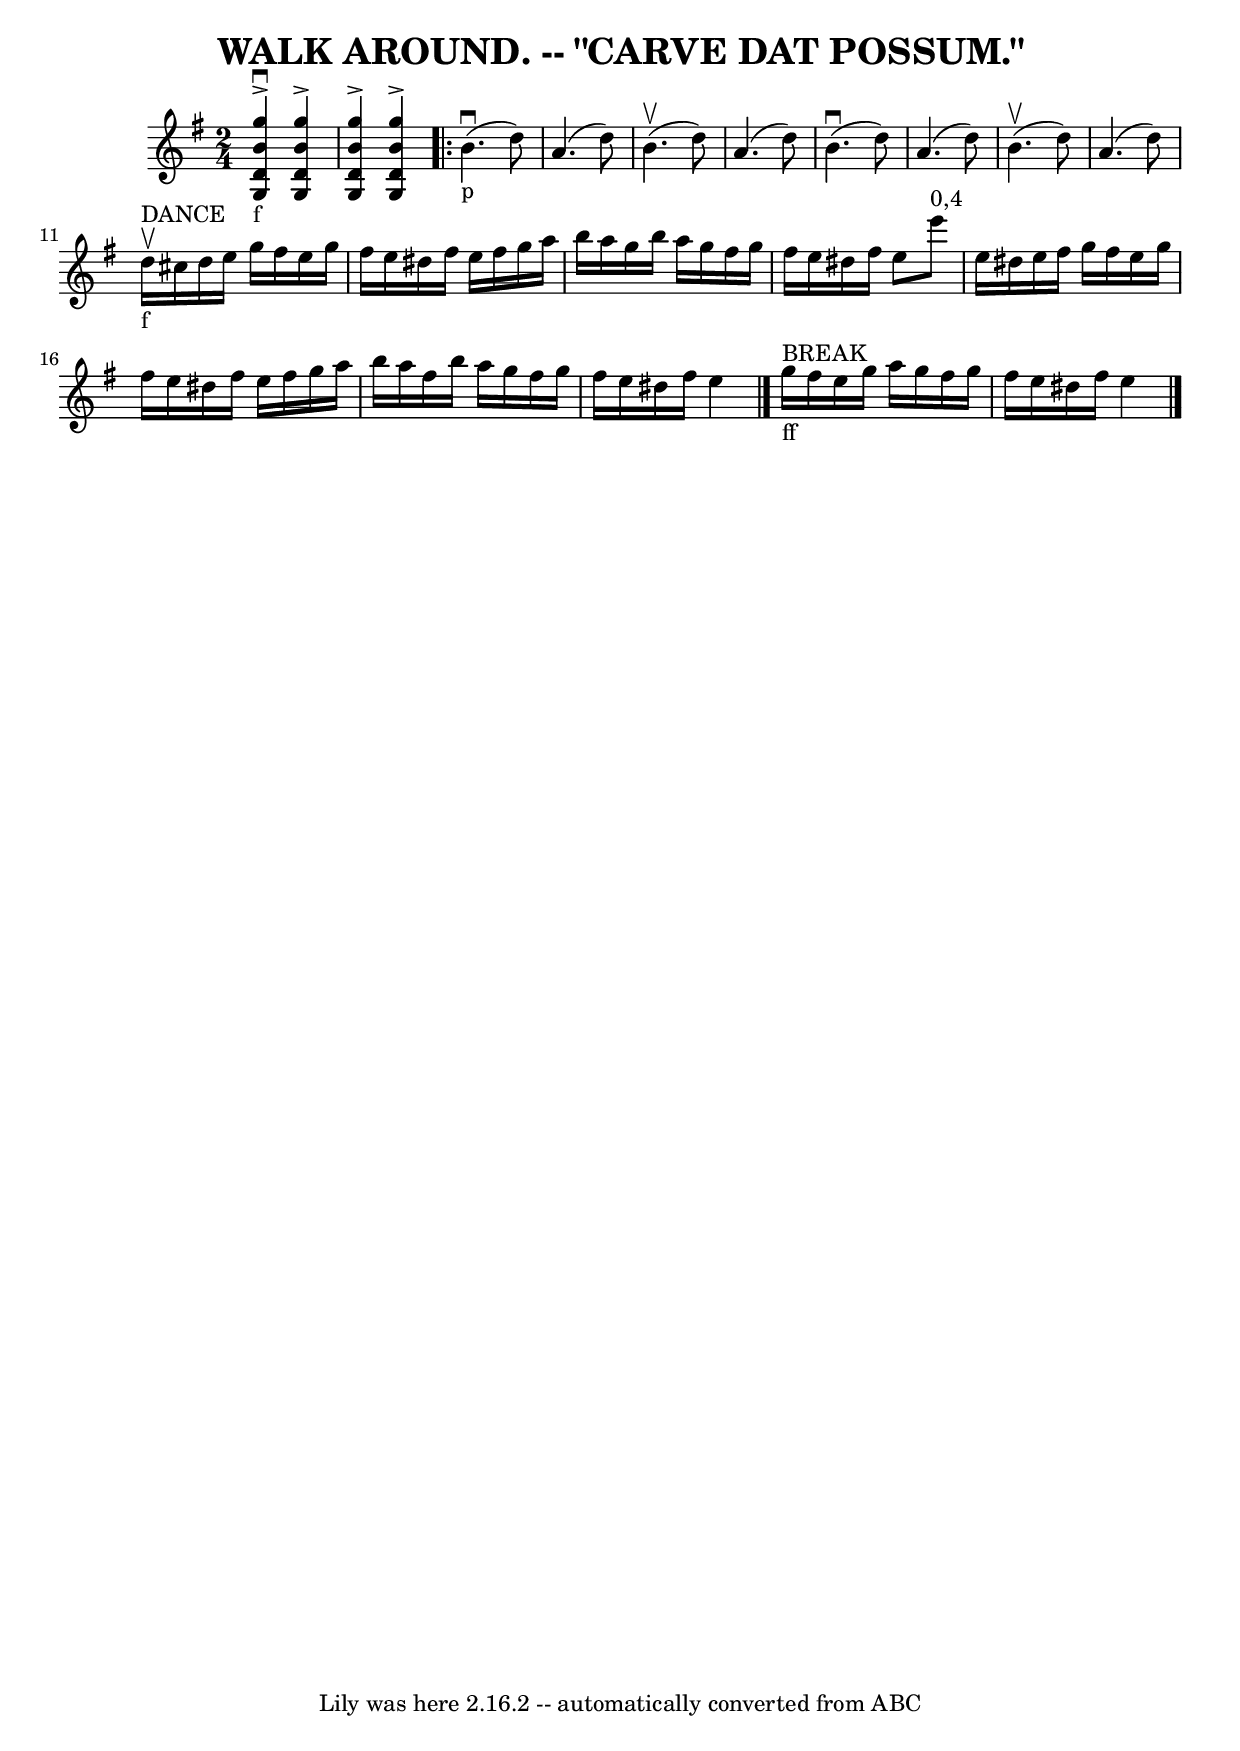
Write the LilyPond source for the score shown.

\version "2.16.2"
\include "Mammoth.ily"
\header {
  %% book = "Coles pg 26.1"
  crossRefNumber = "1"
  footnotes = "\\\\I = start crescendo hairpin, L = end crescendo hairpin"
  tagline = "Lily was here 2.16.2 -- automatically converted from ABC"
  title = "WALK AROUND. -- \"CARVE DAT POSSUM.\""

}
voicedefault =  {


  \time 2/4 
  \key g \major
  << g''4_"f"^\accent^\downbow b'4 d'4 g4  
   >>   << g''4^\accent b'4 d'4 g4   >>   |
  << g''4^\accent b'4 d'4 g4   >>   << g''4^\accent b'4 d'4 g4   >>   

  \repeat volta 2 {
    b'4._"p"(^\downbow d''8)   |
    a'4. (
    d''8) |
    b'4.^\upbow(d''8)   |
    a'4. (d''8)   
    |
    b'4.^\downbow(d''8)   |
    a'4. (d''8)   
    |
    b'4.^\upbow(d''8)   |
    a'4. (d''8)   |
    
    d''16_"f"^"DANCE"^\upbow cis''16 d''16 e''16 g''16    
    fis''16 e''16 g''16    |
    fis''16 e''16 dis''16 fis''16  
    e''16 fis''16 g''16 a''16    |
    b''16 a''16 g''16    
    b''16 a''16 g''16 fis''16 g''16    |
    fis''16 e''16    
    dis''16 fis''16 e''8 e'''8^"0,4"   |
    e''16 dis''16    
    e''16 fis''16 g''16 fis''16 e''16 g''16    |
    fis''16    
    e''16 dis''16 fis''16 e''16 fis''16 g''16 a''16    |
    
    b''16 a''16 fis''16 b''16 a''16 g''16 fis''16 g''16    
    |
    fis''16 e''16 dis''16 fis''16 e''4    \bar "|."         
    g''16_"ff"^"BREAK" fis''16 e''16 g''16 a''16 g''16 fis''16    
    g''16    |
    fis''16 e''16 dis''16 fis''16 e''4    \bar "|." 
    
  }

}

\score{
  <<

    \context Staff="default"
    {
      \voicedefault 
      
    }

  >>
  \layout {
    
  }
  \midi {
  }

}
